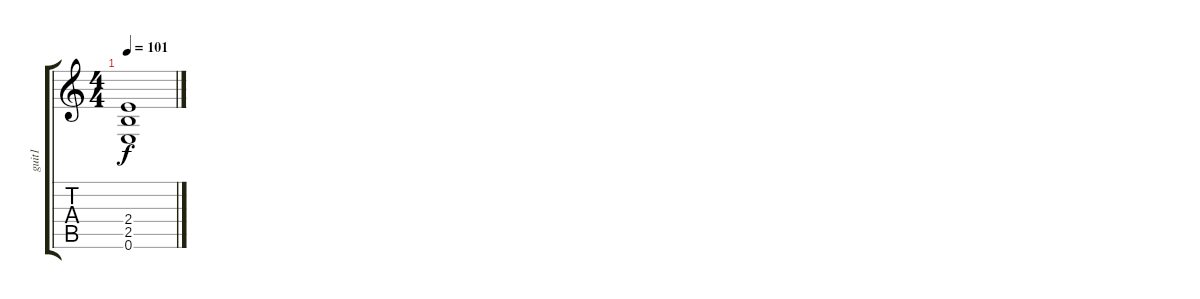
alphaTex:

\track ("guit1" "guit1") {instrument acousticguitarsteel}
\staff {score tabs}
\tuning (E4 B3 G3 D3 A2 E2) {hide}
\ts (4 4)
\tempo 101
\clef g2
\ks c
(2.4 2.5 0.6).1{dy f}
